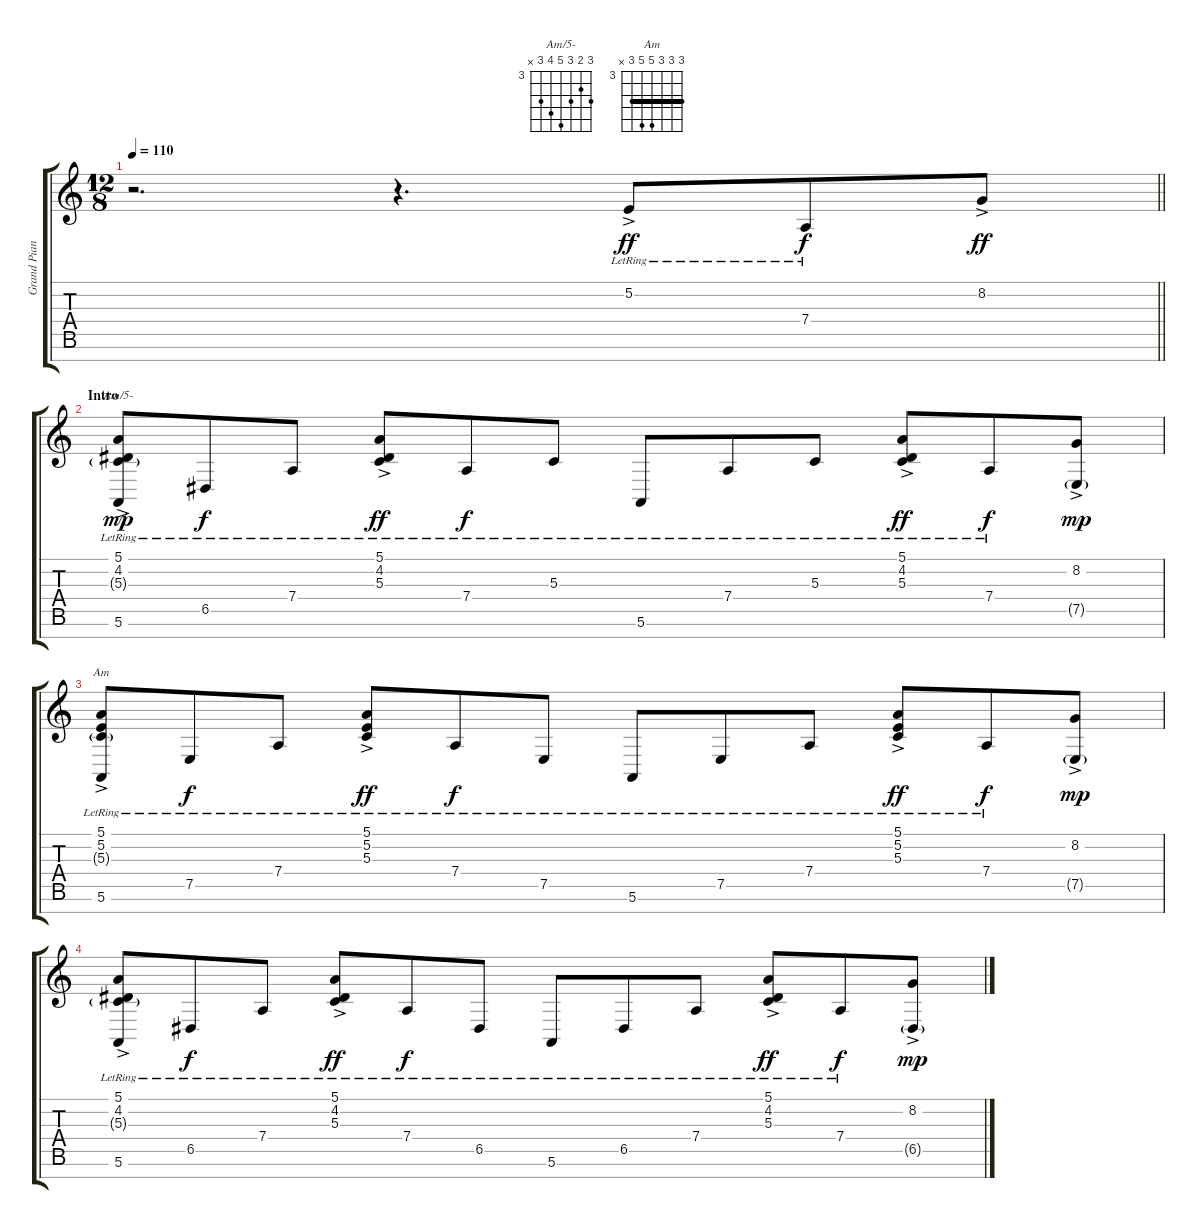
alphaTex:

\track ("Grand Piano" "Grand Pian") {instrument acousticgrandpiano}
\staff {score tabs}
\tuning (E4 B3 G3 D3 A2 E2 B1) {hide}
\chord ("Am/5-" 5 4 5 7 6 5 x) {firstfret 3}
\chord ("Am" 5 5 5 7 7 5 x) {firstfret 3 barre 5}
\ts (12 8)
\tempo 110
\clef g2
\barLineRight lightlight
\ks c
r.2{d dy ff instrument acousticgrandpiano} r.4{d} 5.2{ac lr}.8 7.4{lr}.8{dy f} 8.2{ac}.8{dy ff} |
\section ("" "Intro")
(5.1{ac lr} 4.2{lr} 5.3{g lr} 5.6{lr}).8{ch "Am/5-" dy mp} 6.5{lr}.8{dy f} 7.4{lr}.8 (5.1{ac lr} 4.2{lr} 5.3{lr}).8{dy ff} 7.4{lr}.8{dy f} 5.3{lr}.8 5.6{lr}.8 7.4{lr}.8 5.3{lr}.8 (5.1{ac lr} 4.2{lr} 5.3{lr}).8{dy ff} 7.4{lr}.8{dy f} (8.2{ac} 7.5{g}).8{dy mp} |
(5.1{ac lr} 5.2{lr} 5.3{g lr} 5.6{lr}).8{ch "Am"} 7.5{lr}.8{dy f} 7.4{lr}.8 (5.1{ac lr} 5.2{lr} 5.3{lr}).8{dy ff} 7.4{lr}.8{dy f} 7.5{lr}.8 5.6{lr}.8 7.5{lr}.8 7.4{lr}.8 (5.1{ac lr} 5.2{lr} 5.3{lr}).8{dy ff} 7.4{lr}.8{dy f} (8.2{ac} 7.5{g}).8{dy mp} |
(5.1{ac lr} 4.2{lr} 5.3{g lr} 5.6{lr}).8 6.5{lr}.8{dy f} 7.4{lr}.8 (5.1{ac lr} 4.2{lr} 5.3{lr}).8{dy ff} 7.4{lr}.8{dy f} 6.5{lr}.8 5.6{lr}.8 6.5{lr}.8 7.4{lr}.8 (5.1{ac lr} 4.2{lr} 5.3{lr}).8{dy ff} 7.4{lr}.8{dy f} (8.2{ac} 6.5{g}).8{dy mp}
